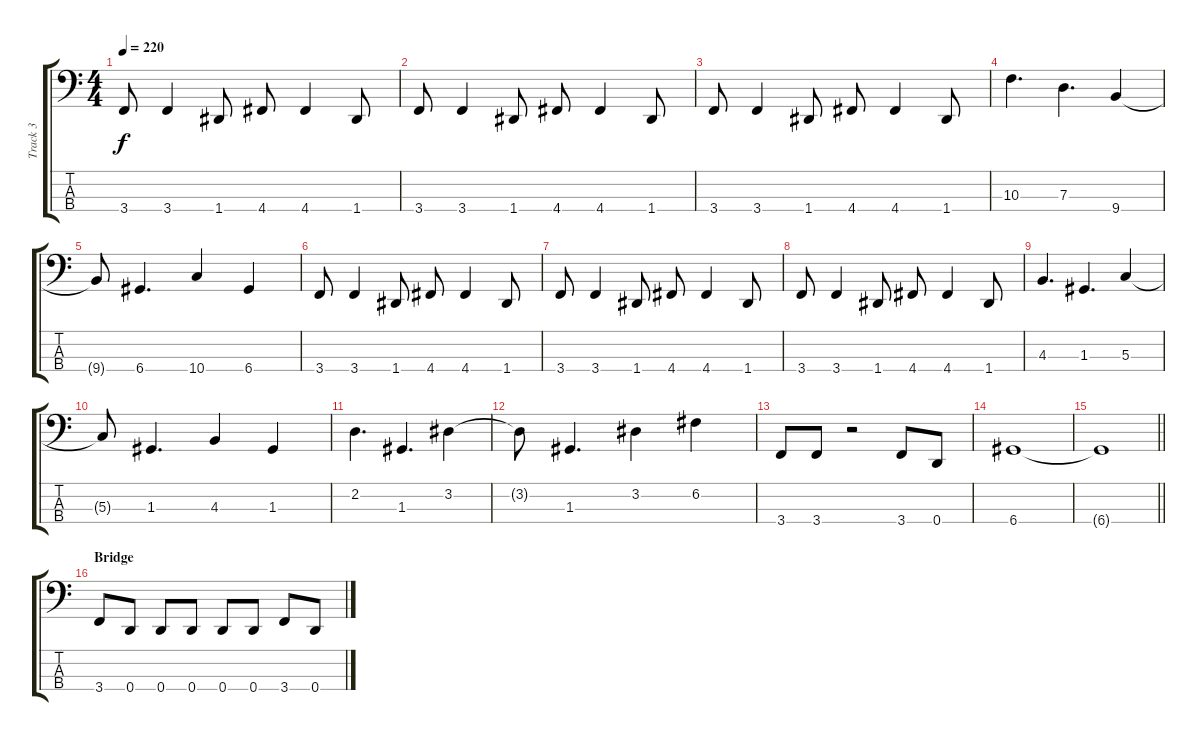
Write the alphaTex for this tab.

\track ("Track 3" "Track 3") {instrument electricbassfinger}
\staff {score tabs}
\tuning (F2 C2 G1 D1) {hide}
\ts (4 4)
\tempo 220
\clef f4
\ks c
3.4.8{dy f} 3.4.4 1.4.8 4.4.8 4.4.4 1.4.8 |
3.4.8 3.4.4 1.4.8 4.4.8 4.4.4 1.4.8 |
3.4.8 3.4.4 1.4.8 4.4.8 4.4.4 1.4.8 |
10.3.4{d} 7.3.4{d} 9.4.4 |
9.4{t}.8 6.4.4{d} 10.4.4 6.4.4 |
3.4.8 3.4.4 1.4.8 4.4.8 4.4.4 1.4.8 |
3.4.8 3.4.4 1.4.8 4.4.8 4.4.4 1.4.8 |
3.4.8 3.4.4 1.4.8 4.4.8 4.4.4 1.4.8 |
4.3.4{d} 1.3.4{d} 5.3.4 |
5.3{t}.8 1.3.4{d} 4.3.4 1.3.4 |
2.2.4{d} 1.3.4{d} 3.2.4 |
3.2{t}.8 1.3.4{d} 3.2.4 6.2.4 |
3.4.8 3.4.8 r.2 3.4.8 0.4.8 |
6.4.1 |
\barLineRight lightlight
6.4{t}.1 |
\section ("" "Bridge")
3.4.8 0.4.8 0.4.8 0.4.8 0.4.8 0.4.8 3.4.8 0.4.8
